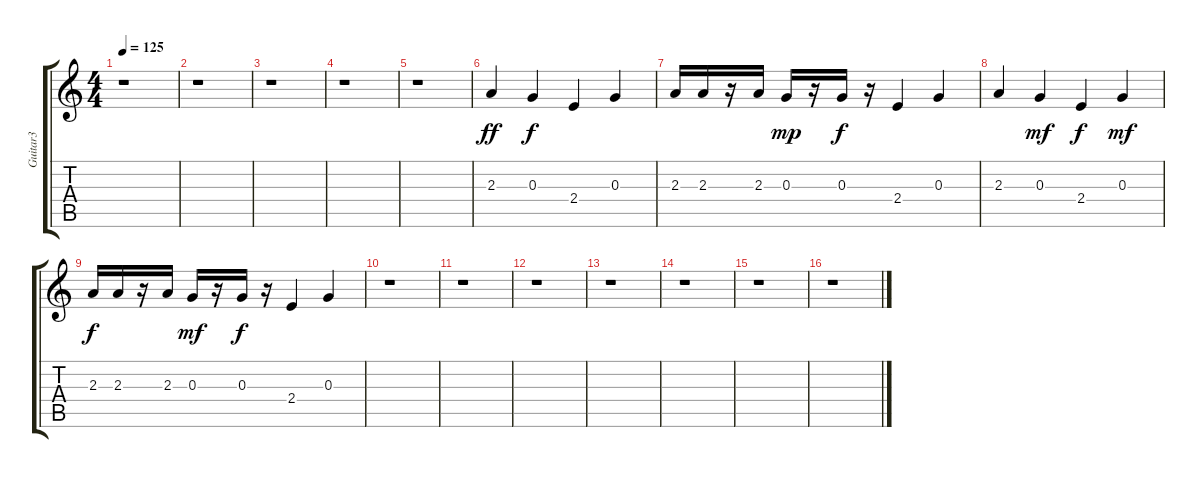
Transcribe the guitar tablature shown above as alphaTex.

\track ("Guitar3" "Guitar3") {instrument electricguitarclean}
\staff {score tabs}
\tuning (E4 B3 G3 D3 A2 E2) {hide}
\ts (4 4)
\tempo 125
\clef g2
\ks c
r.1{dy f} |
r.1 |
r.1 |
r.1 |
r.1 |
2.3.4{dy ff} 0.3.4{dy f} 2.4.4 0.3.4 |
2.3.16 2.3.16 r.16 2.3.16 0.3.16{dy mp} r.16 0.3.16{dy f} r.16 2.4.4 0.3.4 |
2.3.4 0.3.4{dy mf} 2.4.4{dy f} 0.3.4{dy mf} |
2.3.16{dy f} 2.3.16 r.16 2.3.16 0.3.16{dy mf} r.16 0.3.16{dy f} r.16 2.4.4 0.3.4 |
r.1 |
r.1 |
r.1 |
r.1 |
r.1 |
r.1 |
r.1
